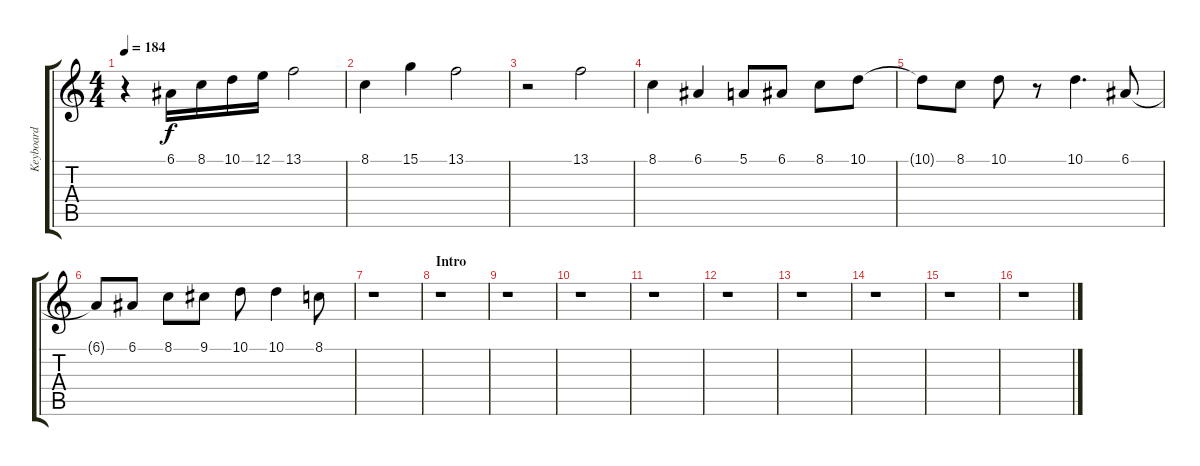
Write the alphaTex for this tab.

\track ("Keyboard" "Keyboard") {instrument synthvoice}
\staff {score tabs}
\tuning (E4 B3 G3 D3 A2 E2) {hide}
\ts (4 4)
\tempo 184
\clef g2
\ks c
r.4{dy f} 6.1.16 8.1.16 10.1.16 12.1.16 13.1.2 |
8.1.4 15.1.4 13.1.2 |
r.2 13.1.2 |
8.1.4 6.1.4 5.1.8 6.1.8 8.1.8 10.1.8 |
10.1{t}.8 8.1.8 10.1.8 r.8 10.1.4{d} 6.1.8 |
6.1{t}.8 6.1.8 8.1.8 9.1.8 10.1.8 10.1.4 8.1.8 |
r.1 |
\section ("" "Intro")
r.1 |
r.1 |
r.1 |
r.1 |
r.1 |
r.1 |
r.1 |
r.1 |
r.1
